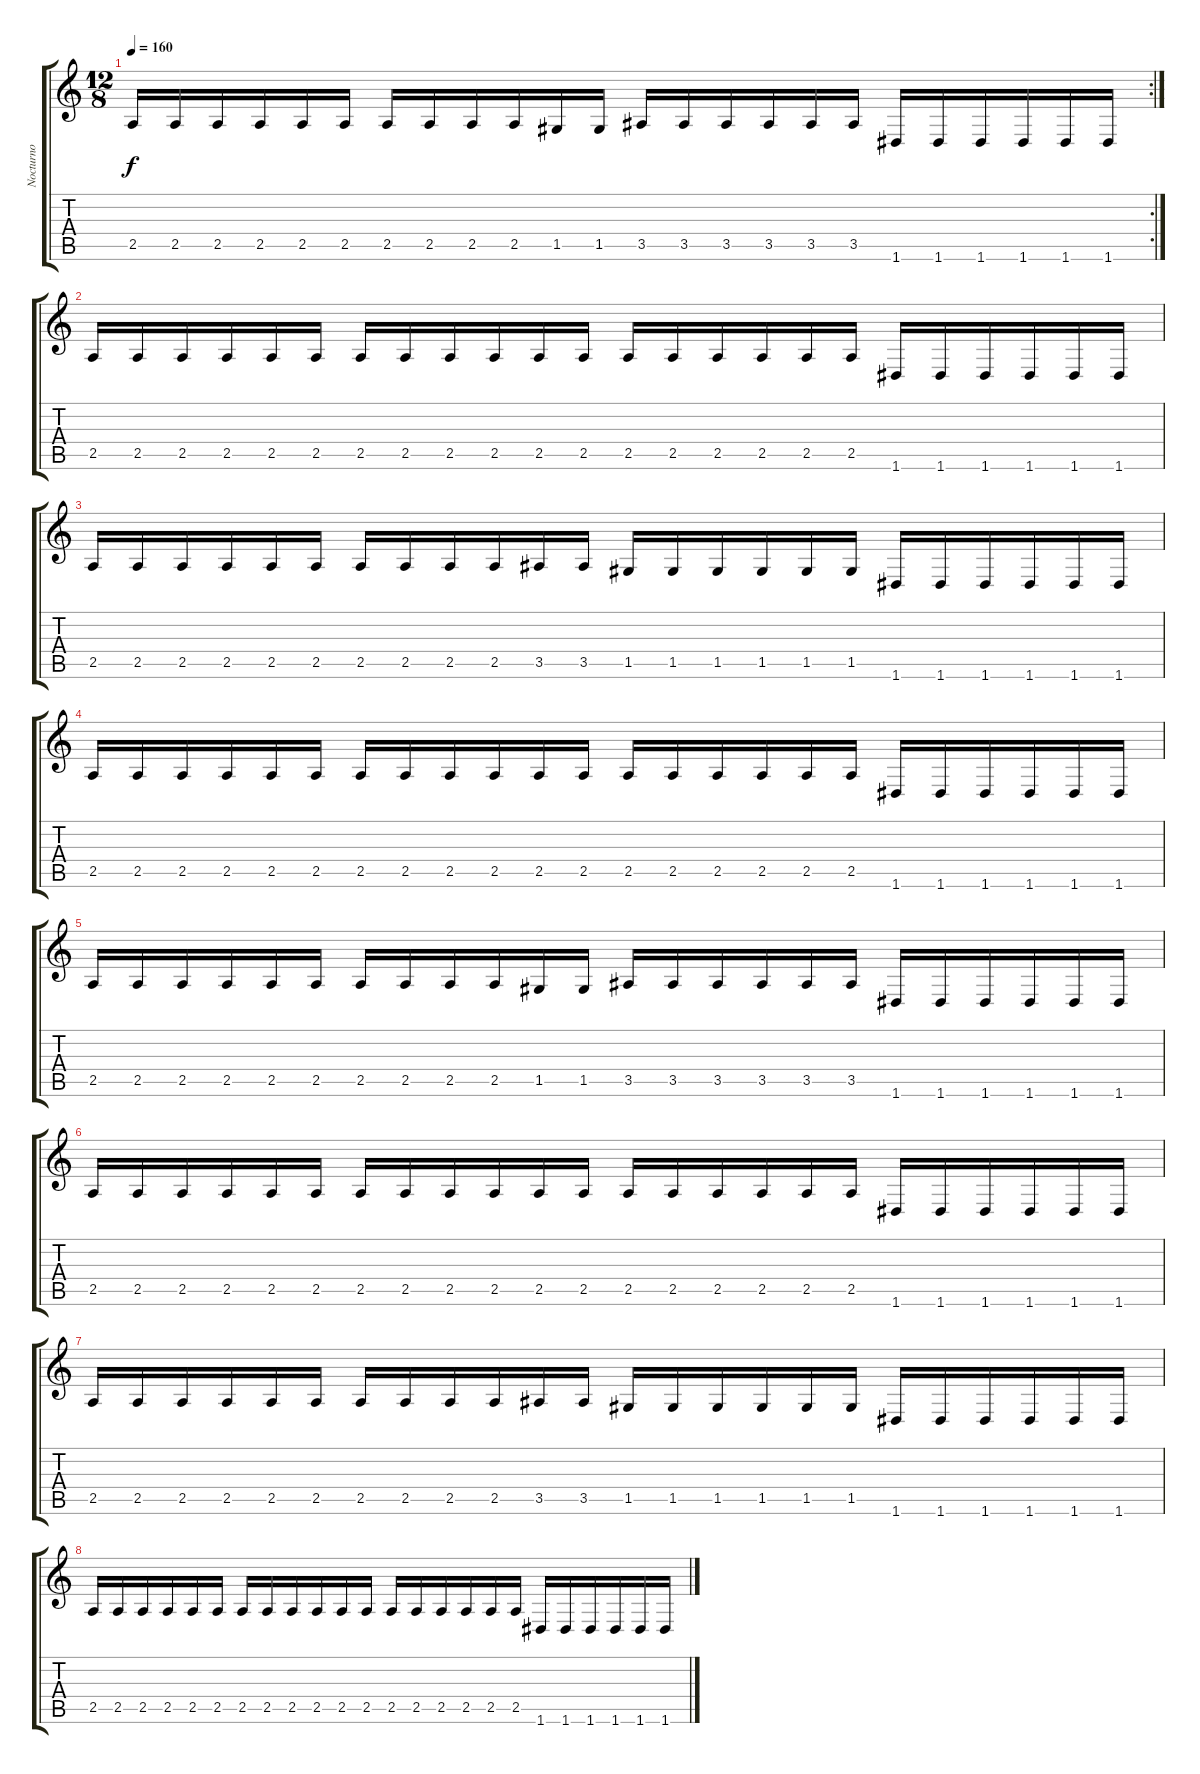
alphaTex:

\track ("Nocturno" "Nocturno") {instrument distortionguitar}
\staff {score tabs}
\tuning (D4 A3 F3 C3 G2 D2) {hide}
\rc 2
\ts (12 8)
\tempo 160
\clef g2
\ks c
2.5.16{dy f} 2.5.16 2.5.16 2.5.16 2.5.16 2.5.16 2.5.16 2.5.16 2.5.16 2.5.16 1.5.16 1.5.16 3.5.16 3.5.16 3.5.16 3.5.16 3.5.16 3.5.16 1.6.16 1.6.16 1.6.16 1.6.16 1.6.16 1.6.16 |
2.5.16 2.5.16 2.5.16 2.5.16 2.5.16 2.5.16 2.5.16 2.5.16 2.5.16 2.5.16 2.5.16 2.5.16 2.5.16 2.5.16 2.5.16 2.5.16 2.5.16 2.5.16 1.6.16 1.6.16 1.6.16 1.6.16 1.6.16 1.6.16 |
2.5.16 2.5.16 2.5.16 2.5.16 2.5.16 2.5.16 2.5.16 2.5.16 2.5.16 2.5.16 3.5.16 3.5.16 1.5.16 1.5.16 1.5.16 1.5.16 1.5.16 1.5.16 1.6.16 1.6.16 1.6.16 1.6.16 1.6.16 1.6.16 |
2.5.16 2.5.16 2.5.16 2.5.16 2.5.16 2.5.16 2.5.16 2.5.16 2.5.16 2.5.16 2.5.16 2.5.16 2.5.16 2.5.16 2.5.16 2.5.16 2.5.16 2.5.16 1.6.16 1.6.16 1.6.16 1.6.16 1.6.16 1.6.16 |
2.5.16 2.5.16 2.5.16 2.5.16 2.5.16 2.5.16 2.5.16 2.5.16 2.5.16 2.5.16 1.5.16 1.5.16 3.5.16 3.5.16 3.5.16 3.5.16 3.5.16 3.5.16 1.6.16 1.6.16 1.6.16 1.6.16 1.6.16 1.6.16 |
2.5.16 2.5.16 2.5.16 2.5.16 2.5.16 2.5.16 2.5.16 2.5.16 2.5.16 2.5.16 2.5.16 2.5.16 2.5.16 2.5.16 2.5.16 2.5.16 2.5.16 2.5.16 1.6.16 1.6.16 1.6.16 1.6.16 1.6.16 1.6.16 |
2.5.16 2.5.16 2.5.16 2.5.16 2.5.16 2.5.16 2.5.16 2.5.16 2.5.16 2.5.16 3.5.16 3.5.16 1.5.16 1.5.16 1.5.16 1.5.16 1.5.16 1.5.16 1.6.16 1.6.16 1.6.16 1.6.16 1.6.16 1.6.16 |
2.5.16 2.5.16 2.5.16 2.5.16 2.5.16 2.5.16 2.5.16 2.5.16 2.5.16 2.5.16 2.5.16 2.5.16 2.5.16 2.5.16 2.5.16 2.5.16 2.5.16 2.5.16 1.6.16 1.6.16 1.6.16 1.6.16 1.6.16 1.6.16
